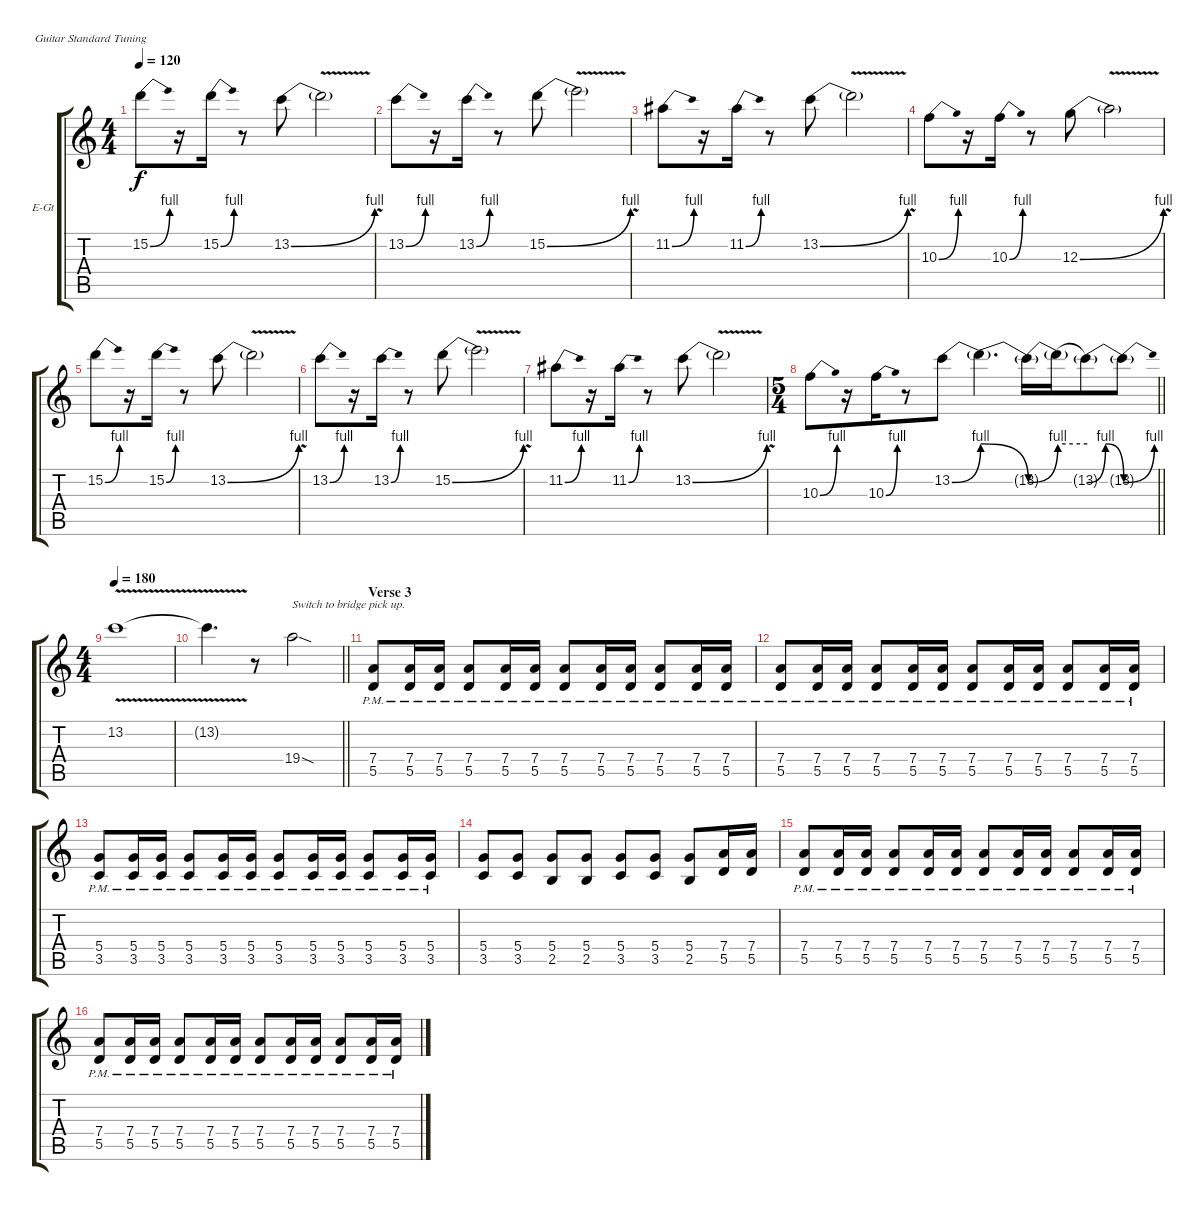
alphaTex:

\bracketExtendMode groupsimilarinstruments
\firstSystemTrackNameOrientation horizontal
\otherSystemsTrackNameOrientation horizontal
\track ("Dave Murray" "E-Gt") {instrument overdrivenguitar}
\staff {score tabs}
\tuning (E4 B3 G3 D3 A2 E2)
\ts (4 4)
\tempo 120
\clef g2
\ks c
15.2{be (bend 0 0 60 4)}.8{dy f} r.16 15.2{be (bend 0 0 60 4)}.16 r.8 13.2{be (bend 0 0 60 4)}.8 13.2{v t}.2 |
13.2{be (bend 0 0 60 4)}.8 r.16 13.2{be (bend 0 0 60 4)}.16 r.8 15.2{be (bend 0 0 60 4)}.8 15.2{v t}.2 |
11.2{be (bend 0 0 60 4)}.8 r.16 11.2{be (bend 0 0 60 4)}.16 r.8 13.2{be (bend 0 0 60 4)}.8 13.2{v t}.2 |
10.3{be (bend 0 0 60 4)}.8 r.16 10.3{be (bend 0 0 60 4)}.16 r.8 12.3{be (bend 0 0 60 4)}.8 12.3{v t}.2 |
15.2{be (bend 0 0 60 4)}.8 r.16 15.2{be (bend 0 0 60 4)}.16 r.8 13.2{be (bend 0 0 60 4)}.8 13.2{v t}.2 |
13.2{be (bend 0 0 60 4)}.8 r.16 13.2{be (bend 0 0 60 4)}.16 r.8 15.2{be (bend 0 0 60 4)}.8 15.2{v t}.2 |
11.2{be (bend 0 0 60 4)}.8 r.16 11.2{be (bend 0 0 60 4)}.16 r.8 13.2{be (bend 0 0 60 4)}.8 13.2{v t}.2 |
\ts (5 4)
\beaming (8 6 4)
\barLineRight lightlight
10.3{be (bend 0 0 60 4)}.8 r.16 10.3{be (bend 0 0 60 4)}.16 r.8 13.2{be (bend 0 0 60 4)}.8 13.2{be (release 0 4 60 0) t}.4{d} 13.2{be (bend 0 0 60 4) t}.16 13.2{be (hold 0 4 60 4) t}.16 13.2{be (bendrelease 0 0 30 4 30 4 60 0) t}.8 13.2{be (bend 0 0 60 4) t}.8 |
\ts (4 4)
\beaming (8 2 2 2 2)
\tempo 180
13.2{v}.1 |
\barLineRight lightlight
13.2{v t}.4{d} r.8 19.4{sod}.2{txt "Switch to bridge pick up."} |
\section ("" "Verse 3")
(7.4{pm} 5.5{pm}).8 (7.4{pm} 5.5{pm}).16 (7.4{pm} 5.5{pm}).16 (7.4{pm} 5.5{pm}).8 (7.4{pm} 5.5{pm}).16 (7.4{pm} 5.5{pm}).16 (7.4{pm} 5.5{pm}).8 (7.4{pm} 5.5{pm}).16 (7.4{pm} 5.5{pm}).16 (7.4{pm} 5.5{pm}).8 (7.4{pm} 5.5{pm}).16 (7.4{pm} 5.5{pm}).16 |
(7.4{pm} 5.5{pm}).8 (7.4{pm} 5.5{pm}).16 (7.4{pm} 5.5{pm}).16 (7.4{pm} 5.5{pm}).8 (7.4{pm} 5.5{pm}).16 (7.4{pm} 5.5{pm}).16 (7.4{pm} 5.5{pm}).8 (7.4{pm} 5.5{pm}).16 (7.4{pm} 5.5{pm}).16 (7.4{pm} 5.5{pm}).8 (7.4{pm} 5.5{pm}).16 (7.4{pm} 5.5{pm}).16 |
(5.4{pm} 3.5{pm}).8 (5.4{pm} 3.5{pm}).16 (5.4{pm} 3.5{pm}).16 (5.4{pm} 3.5{pm}).8 (5.4{pm} 3.5{pm}).16 (5.4{pm} 3.5{pm}).16 (5.4{pm} 3.5{pm}).8 (5.4{pm} 3.5{pm}).16 (5.4{pm} 3.5{pm}).16 (5.4{pm} 3.5{pm}).8 (5.4{pm} 3.5{pm}).16 (5.4{pm} 3.5{pm}).16 |
(5.4 3.5).8 (5.4 3.5).8 (5.4 2.5).8 (5.4 2.5).8 (5.4 3.5).8 (5.4 3.5).8 (5.4 2.5).8 (7.4 5.5).16 (7.4 5.5).16 |
(7.4{pm} 5.5{pm}).8 (7.4{pm} 5.5{pm}).16 (7.4{pm} 5.5{pm}).16 (7.4{pm} 5.5{pm}).8 (7.4{pm} 5.5{pm}).16 (7.4{pm} 5.5{pm}).16 (7.4{pm} 5.5{pm}).8 (7.4{pm} 5.5{pm}).16 (7.4{pm} 5.5{pm}).16 (7.4{pm} 5.5{pm}).8 (7.4{pm} 5.5{pm}).16 (7.4{pm} 5.5{pm}).16 |
(7.4{pm} 5.5{pm}).8 (7.4{pm} 5.5{pm}).16 (7.4{pm} 5.5{pm}).16 (7.4{pm} 5.5{pm}).8 (7.4{pm} 5.5{pm}).16 (7.4{pm} 5.5{pm}).16 (7.4{pm} 5.5{pm}).8 (7.4{pm} 5.5{pm}).16 (7.4{pm} 5.5{pm}).16 (7.4{pm} 5.5{pm}).8 (7.4{pm} 5.5{pm}).16 (7.4{pm} 5.5{pm}).16
